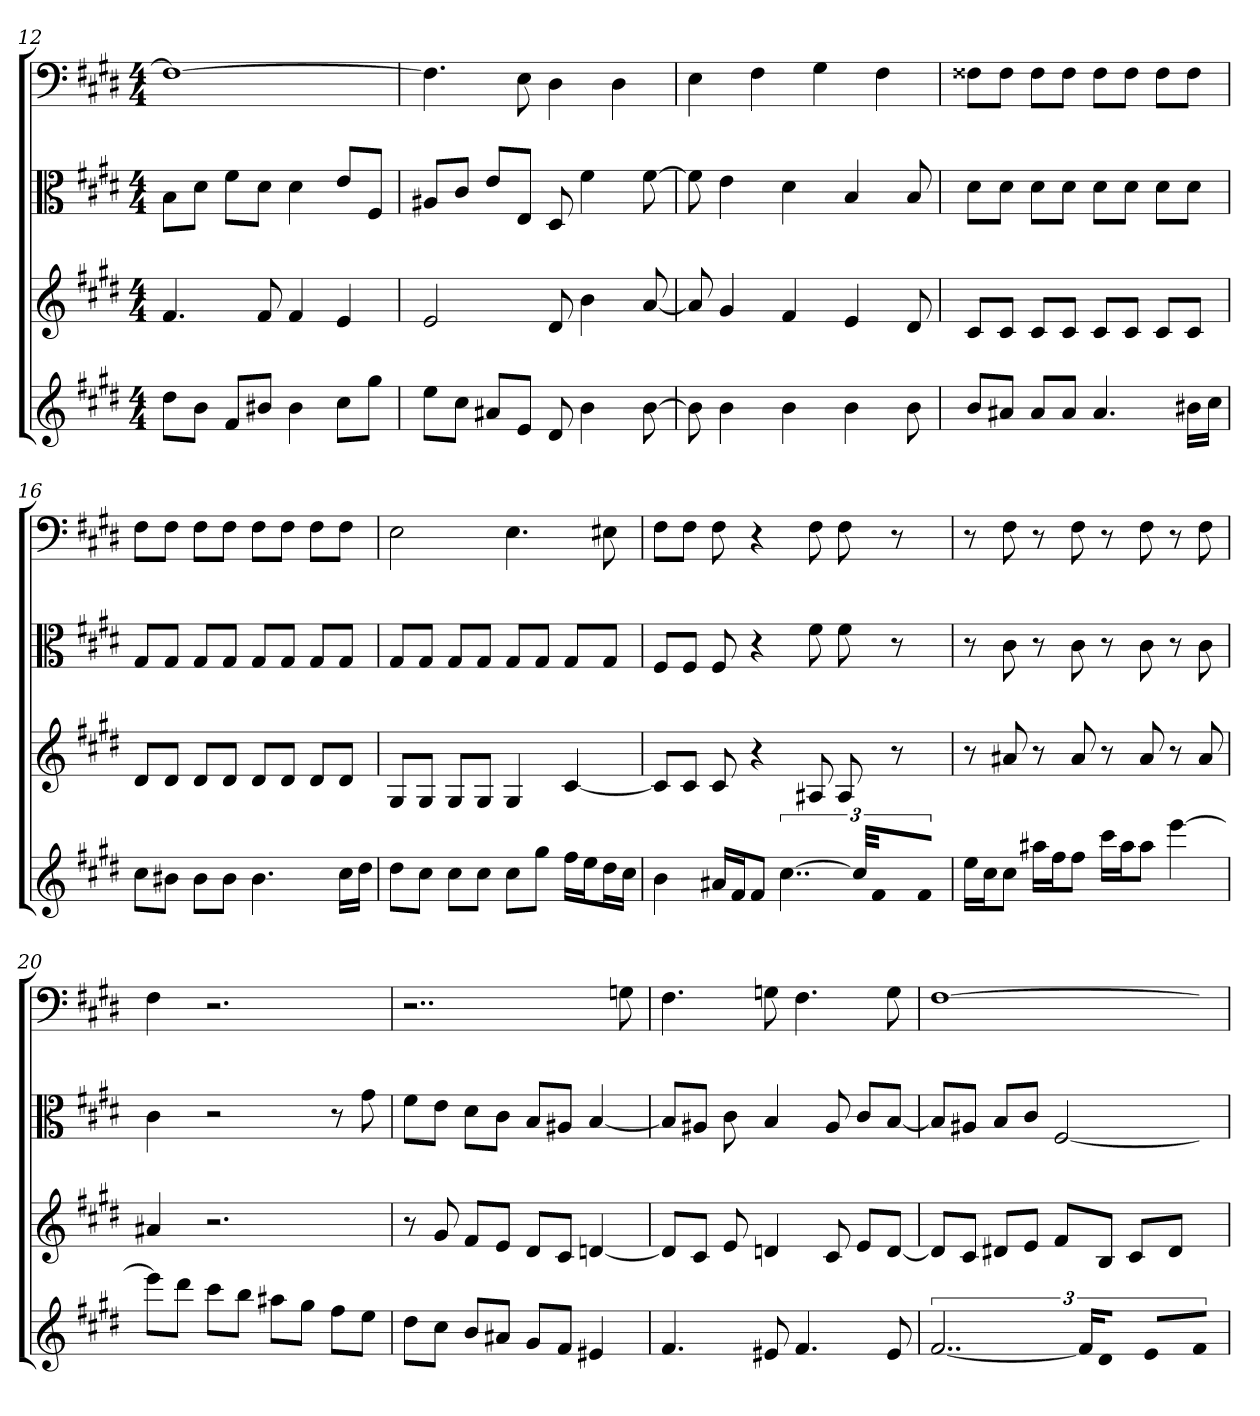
**kern	**kern	**kern	**kern
*part4	*part3	*part2	*part1
*staff4	*staff3	*staff2	*staff1
*	*	*clefC3	*clefF4
*k[f#c#g#d#]	*k[f#c#g#d#]	*k[f#c#g#d#]	*k[f#c#g#d#]
*E:	*E:	*E:	*E:
*M4/4	*M4/4	*M4/4	*M4/4
=12	=12	=12	=12
8dd#L	4.f#	8B\L	1F#_
8bJ	.	8d#\J	.
8f#L	.	8f#\L	.
8b#XJ	8f#	8d#\J	.
4b#	4f#	4d#	.
8cc#L	4e	8e/L	.
8gg#J	.	8F#/J	.
=13	=13	=13	=13
8eeL	2e	8A#X/L	4.F#]
8cc#J	.	8c#/J	.
8a#XL	.	8e/L	.
8eJ	.	8E/J	8E
8d#	8d#	8D#	4D#
4b	4b	4f#	.
.	.	.	4D#
[8b	[8a	[8f#	.
=14	=14	=14	=14
8b]	8a]	8f#]	4E
4b	4g#	4e	.
.	.	.	4F#
4b	4f#	4d#	.
.	.	.	4G#
4b	4e	4B	.
.	.	.	4F#
8b	8d#	8B	.
=15	=15	=15	=15
8bL	8c#L	8d#\L	8F##X\L
8a#XJ	8c#J	8d#\J	8F##\J
8a#L	8c#L	8d#\L	8F##\L
8a#J	8c#J	8d#\J	8F##\J
4.a#	8c#L	8d#\L	8F##\L
.	8c#J	8d#\J	8F##\J
.	8c#L	8d#\L	8F##\L
16b#XLL	8c#J	8d#\J	8F##\J
16cc#JJ	.	.	.
=16	=16	=16	=16
8cc#L	8d#L	8G#/L	8F#\L
8b#XJ	8d#J	8G#/J	8F#\J
8b#L	8d#L	8G#/L	8F#\L
8b#J	8d#J	8G#/J	8F#\J
4.b#	8d#L	8G#/L	8F#\L
.	8d#J	8G#/J	8F#\J
.	8d#L	8G#/L	8F#\L
16cc#LL	8d#J	8G#/J	8F#\J
16dd#JJ	.	.	.
=17	=17	=17	=17
8dd#L	8G#L	8G#/L	2E
8cc#J	8G#J	8G#/J	.
8cc#L	8G#L	8G#/L	.
8cc#J	8G#J	8G#/J	.
8cc#L	4G#	8G#/L	4.E
8gg#J	.	8G#/J	.
16ff#LL	[4c#	8G#/L	.
16eeJ	.	.	.
16dd#L	.	8G#/J	8E#X
16cc#JJ	.	.	.
=18	=18	=18	=18
4b	8c#L]	8F#/L	8F#\L
.	8c#J	8F#/J	8F#\J
16a#XLL	8c#	8F#	8F#
16f#J	.	.	.
8f#J	4r	4r	4r
[6..cc#	.	.	.
.	8A#X	8f#	8F#
.	8A#	8f#	8F#
48cc#KLL]	.	.	.
16f#J	.	.	.
8f#J	8r	8r	8r
=19	=19	=19	=19
16eeLL	8r	8r	8r
16cc#J	.	.	.
8cc#J	8a#X	8c#	8F#
16aa#XLL	8r	8r	8r
16ff#J	.	.	.
8ff#J	8a#	8c#	8F#
16ccc#LL	8r	8r	8r
16aa#J	.	.	.
8aa#J	8a#	8c#	8F#
[4eee	8r	8r	8r
.	8a#	8c#	8F#
=20	=20	=20	=20
8eeeL]	4a#X	4c#	4F#
8ddd#J	.	.	.
8ccc#L	2.r	2r	2.r
8bbJ	.	.	.
8aa#XL	.	.	.
8gg#J	.	.	.
8ff#L	.	8r	.
8eeJ	.	8g#	.
=21	=21	=21	=21
8dd#L	8r	8f#\L	2..r
8cc#J	8g#	8e\J	.
8bL	8f#L	8d#\L	.
8a#XJ	8eJ	8c#\J	.
8g#L	8d#L	8B/L	.
8f#J	8c#J	8A#X/J	.
4e#X	[4dn	[4B	.
.	.	.	8Gn
=22	=22	=22	=22
4.f#	8dL]	8B/L]	4.F#
.	8c#J	8A#X/J	.
.	8e	8c#	.
8e#X	4dn	4B	8Gn
4.f#	.	.	4.F#
.	8c#	8A#	.
.	8eL	8c#/L	.
8e#	[8dJ	[8B/J	8G
=23	=23	=23	=23
[3..f#	8dL]	8B/L]	[1F#
.	8c#J	8A#X/J	.
.	8d#XL	8B/L	.
.	8eJ	8c#/J	.
.	8f#L	[2F#	.
24f#KL]	.	.	.
8d#J	8BJ	.	.
8eL	8c#L	.	.
8f#J	8d#J	.	.
=	=	=	=
*-	*-	*-	*-
